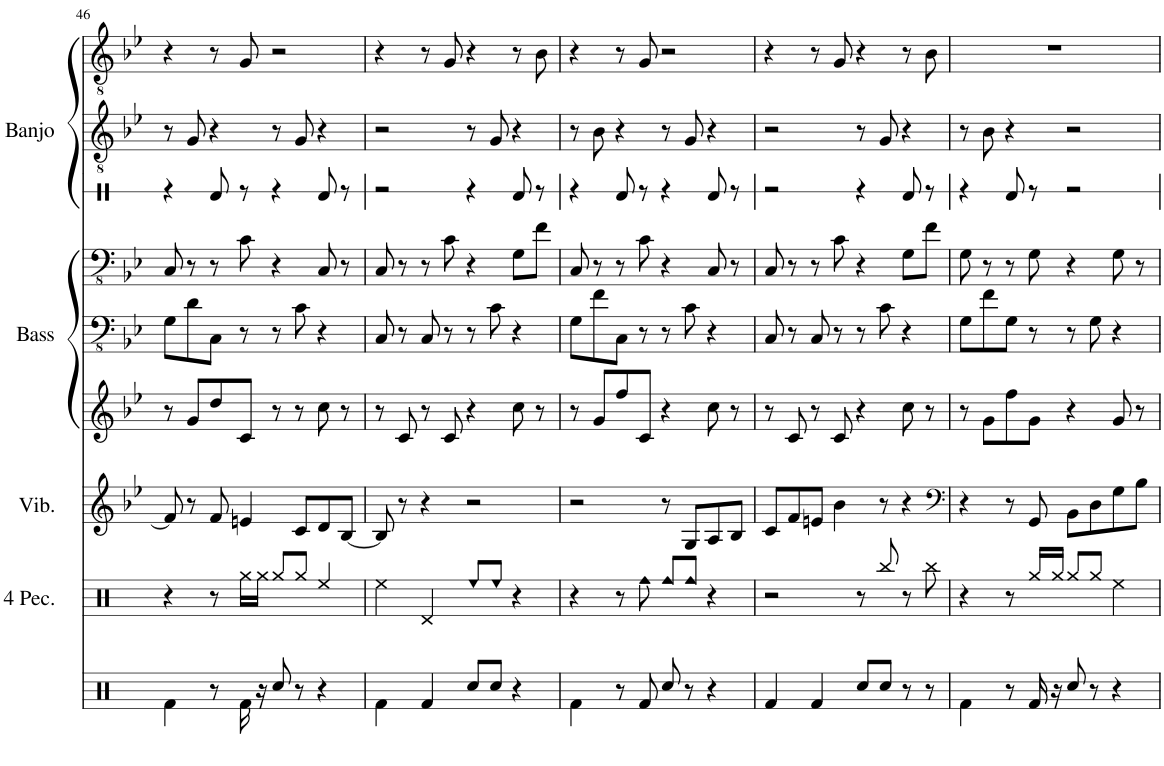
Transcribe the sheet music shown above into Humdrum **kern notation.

**kern	**kern	**kern	**kern	**kern	**kern
*part6	*part5	*part4	*part3	*part2	*part1
*staff6	*staff5	*staff4	*staff3	*staff2	*staff1
*I"Vibraphone	*I"Pitched Bongos	*I"Guitar 2	*I"Guitar 1	*I"Banjo 2	*I"Banjo 1
*I'Vib.	*	*	*	*I'Banjo	*
!!LO:PB:g=z
*clefG2	*clefG2	*clefFv4	*clefFv4	*clefGv2	*clefGv2
*k[b-e-]	*k[b-e-]	*k[b-e-]	*k[b-e-]	*k[b-e-]	*k[b-e-]
*M4/4	*M4/4	*M4/4	*M4/4	*M4/4	*M4/4
=46	=46	=46	=46	=46	=46
8f/]	8r	8GG\L	8CC/	8r	4r
8r	8g/L	8D\	8r	8G/	.
8f/	8dd/	8CC\J	8r	4r	8r
4en/	8c/J	8r	8C\	.	8G/
.	8r	8r	4r	8r	2r
8c/L	8r	8C\	.	8G/	.
8d/	8cc\	4r	8CC/	4r	.
[8B-/J	8r	.	8r	.	.
=47	=47	=47	=47	=47	=47
8B-/]	8r	8CC/	8CC/	2r	4r
8r	8c/	8r	8r	.	.
4r	8r	8CC/	8r	.	8r
.	8c/	8r	8C\	.	8G/
2r	4r	8r	4r	8r	4r
.	.	8C\	.	8G/	.
.	8cc\	4r	8GG\L	4r	8r
.	8r	.	8F\J	.	8B-\
=48	=48	=48	=48	=48	=48
2r	8r	8GG\L	8CC/	8r	4r
.	8g/L	8F\	8r	8B-\	.
.	8ff/	8CC\J	8r	4r	8r
.	8c/J	8r	8C\	.	8G/
8r	4r	8r	4r	8r	2r
8G/L	.	8C\	.	8G/	.
8A/	8cc\	4r	8CC/	4r	.
8B-/J	8r	.	8r	.	.
=49	=49	=49	=49	=49	=49
8c/L	8r	8CC/	8CC/	2r	4r
8f/	8c/	8r	8r	.	.
8en/J	8r	8CC/	8r	.	8r
4b-\	8c/	8r	8C\	.	8G/
.	4r	8r	4r	8r	4r
8r	.	8C\	.	8G/	.
4r	8cc\	4r	8GG\L	4r	8r
.	8r	.	8F\J	.	8B-\
=50	=50	=50	=50	=50	=50
*clefF4	*	*	*	*	*
4r	8r	8GG\L	8GG\	8r	1r
.	8g\L	8F\	8r	8B-\	.
8r	8ff\	8GG\J	8r	4r	.
8GG/	8g\J	8r	8GG\	.	.
8BB-\L	4r	8r	4r	2r	.
8D\	.	8GG\	.	.	.
8G\	8g/	4r	8GG\	.	.
8B-\J	8r	.	8r	.	.
=	=	=	=	=	=
*-	*-	*-	*-	*-	*-
